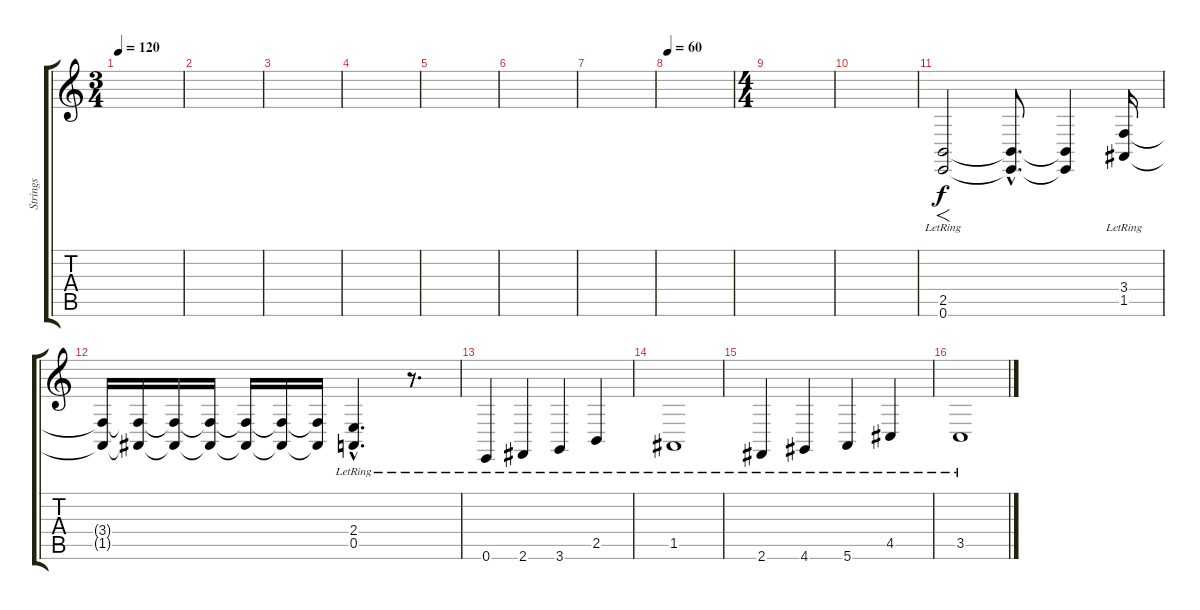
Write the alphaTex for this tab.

\track ("Strings" "Strings") {instrument stringensemble1}
\staff {score tabs}
\tuning (E4 B3 G3 D3 A2 E2) {hide}
\ts (3 4)
\tempo 120
\clef g2
\ks c
|
|
|
|
|
|
|
\tempo 60
|
\ts (4 4)
|
|
(2.5{lr} 0.6{lr}).2{f} (2.5{hac t} 0.6{hac t}).8{d} (2.5{t} 0.6{t}).4 (3.4{lr} 1.5{lr}).16 |
(3.4{t} 1.5{t}).16 (3.4{t} 1.5{t}).16 (3.4{t} 1.5{t}).16 (3.4{t} 1.5{t}).16 (3.4{t} 1.5{t}).16 (3.4{t} 1.5{t}).16 (3.4{t} 1.5{t}).16 (2.4{hac lr} 0.5{hac lr}).4{d} r.8{d} |
0.6{lr}.4{volume 16} 2.6{lr}.4 3.6{lr}.4 2.5{lr}.4 |
1.5{lr}.1 |
2.6{lr}.4 4.6{lr}.4 5.6{lr}.4 4.5{lr}.4 |
3.5{lr}.1
